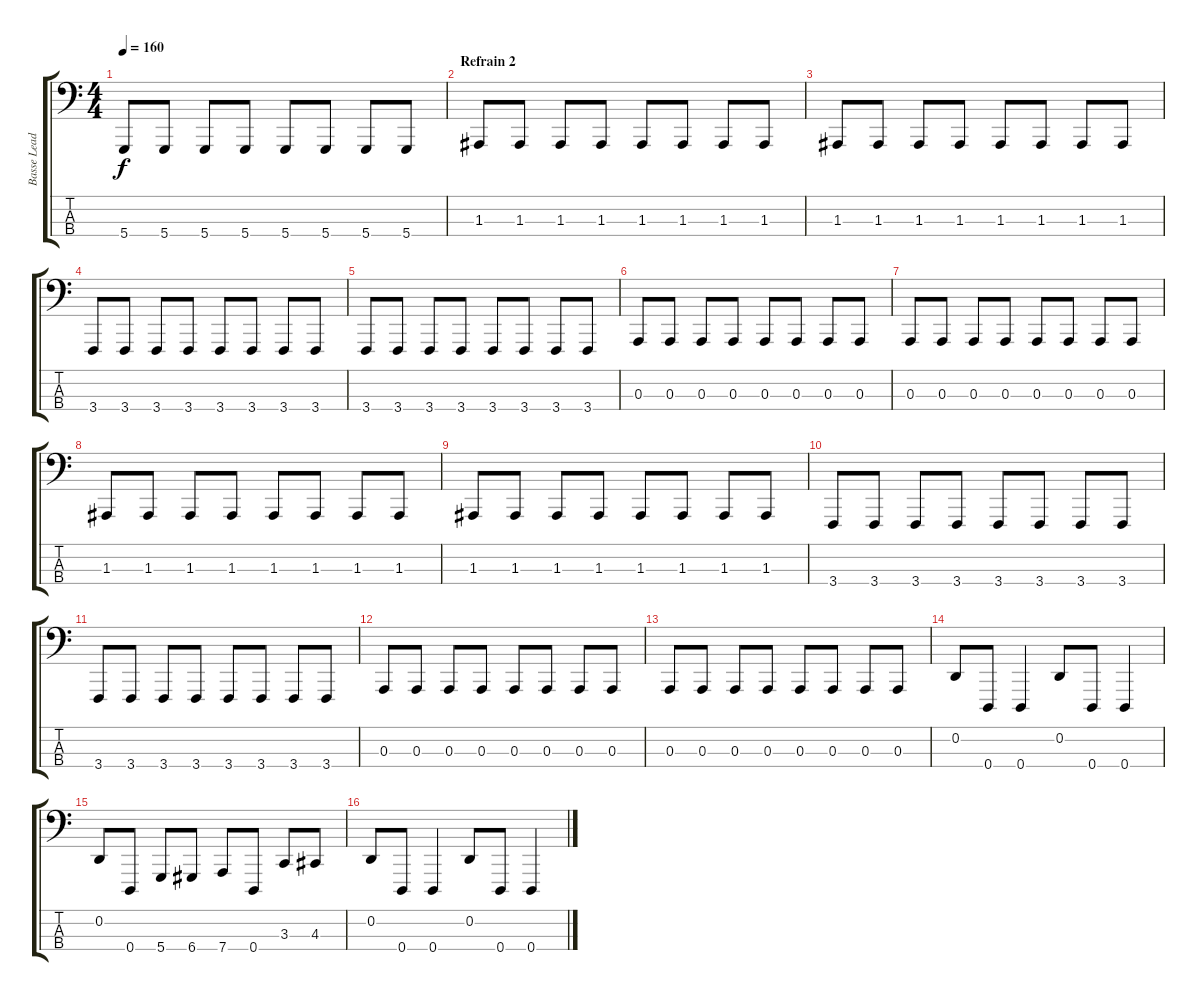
\track ("Basse Lead Dropped D ( Chris )" "Basse Lead") {instrument lead8bassandlead}
\staff {score tabs}
\tuning (G2 D2 A1 D1) {hide}
\ts (4 4)
\tempo 160
\clef f4
\ks c
5.4.8{dy f} 5.4.8 5.4.8 5.4.8 5.4.8 5.4.8 5.4.8 5.4.8 |
\section ("" "Refrain 2")
1.3.8 1.3.8 1.3.8 1.3.8 1.3.8 1.3.8 1.3.8 1.3.8 |
1.3.8 1.3.8 1.3.8 1.3.8 1.3.8 1.3.8 1.3.8 1.3.8 |
3.4.8 3.4.8 3.4.8 3.4.8 3.4.8 3.4.8 3.4.8 3.4.8 |
3.4.8 3.4.8 3.4.8 3.4.8 3.4.8 3.4.8 3.4.8 3.4.8 |
0.3.8 0.3.8 0.3.8 0.3.8 0.3.8 0.3.8 0.3.8 0.3.8 |
0.3.8 0.3.8 0.3.8 0.3.8 0.3.8 0.3.8 0.3.8 0.3.8 |
1.3.8 1.3.8 1.3.8 1.3.8 1.3.8 1.3.8 1.3.8 1.3.8 |
1.3.8 1.3.8 1.3.8 1.3.8 1.3.8 1.3.8 1.3.8 1.3.8 |
3.4.8 3.4.8 3.4.8 3.4.8 3.4.8 3.4.8 3.4.8 3.4.8 |
3.4.8 3.4.8 3.4.8 3.4.8 3.4.8 3.4.8 3.4.8 3.4.8 |
0.3.8 0.3.8 0.3.8 0.3.8 0.3.8 0.3.8 0.3.8 0.3.8 |
0.3.8 0.3.8 0.3.8 0.3.8 0.3.8 0.3.8 0.3.8 0.3.8 |
0.2.8 0.4.8 0.4.4 0.2.8 0.4.8 0.4.4 |
0.2.8 0.4.8 5.4.8 6.4.8 7.4.8 0.4.8 3.3.8 4.3.8 |
0.2.8 0.4.8 0.4.4 0.2.8 0.4.8 0.4.4
